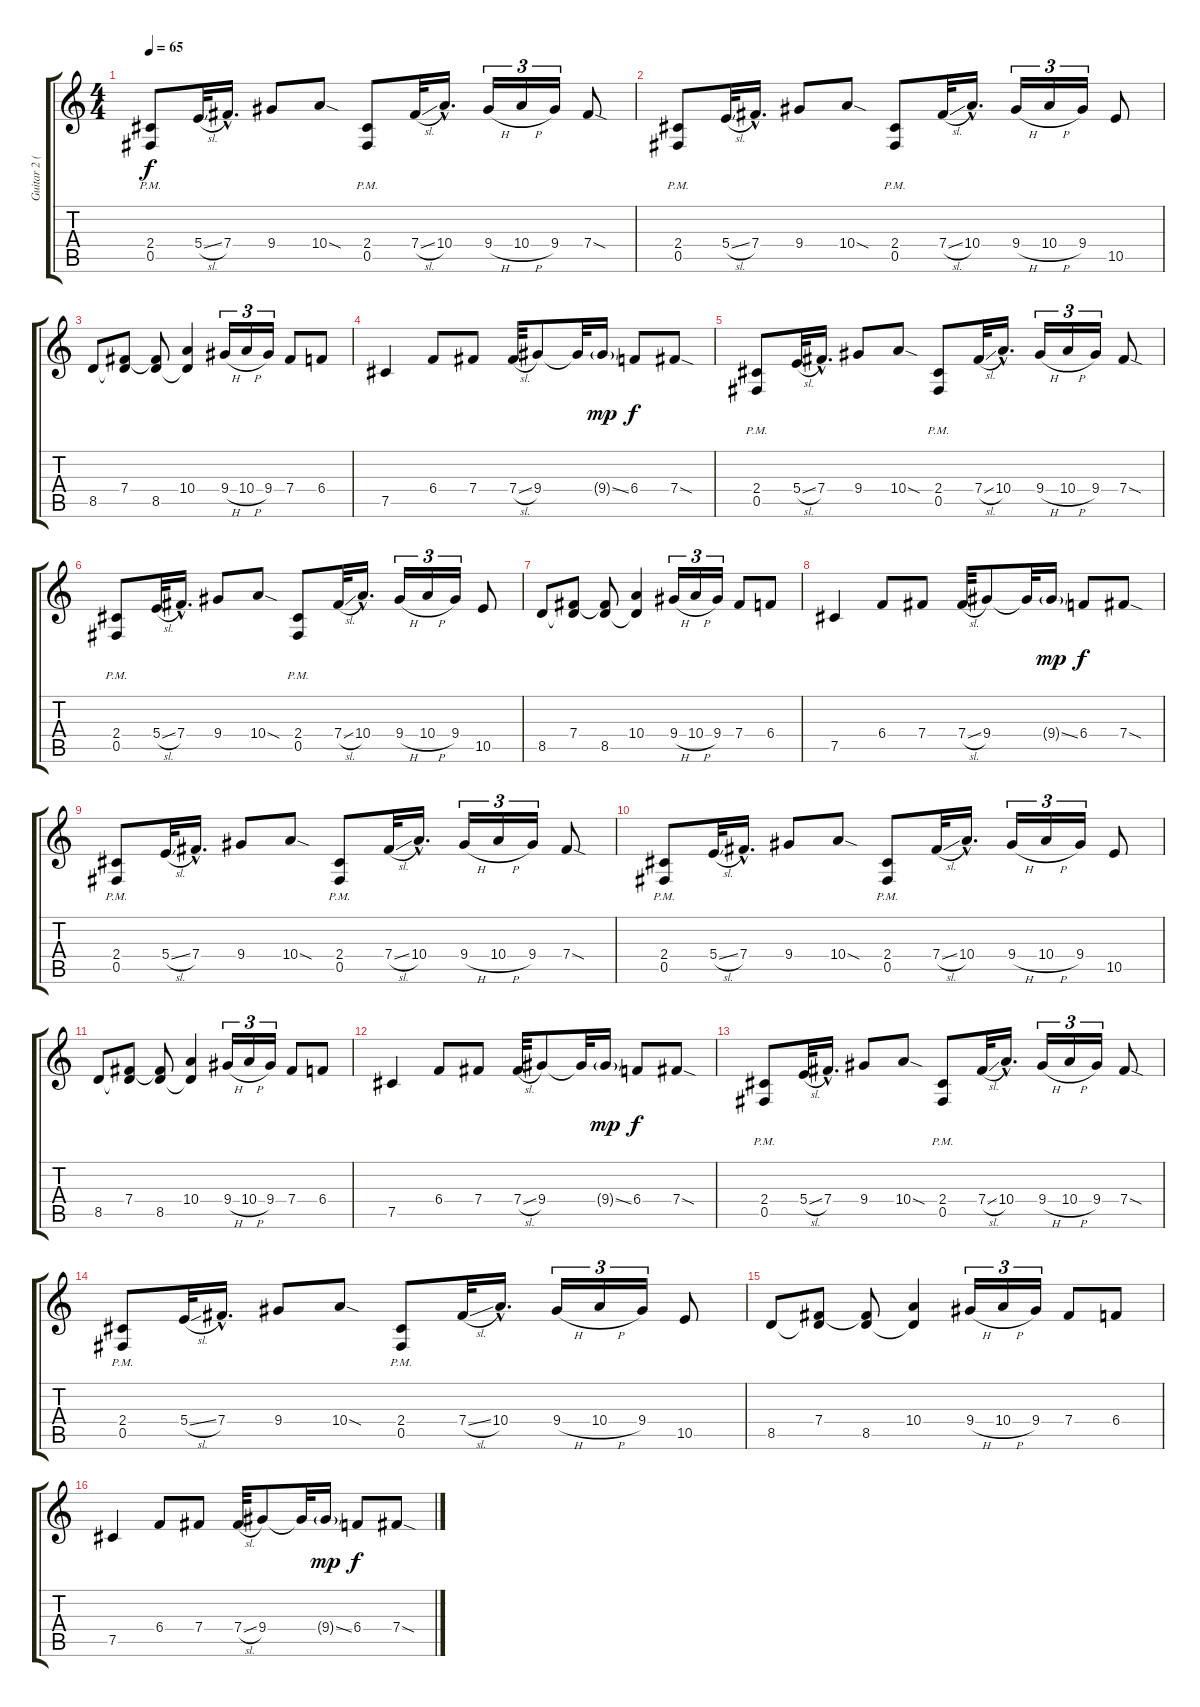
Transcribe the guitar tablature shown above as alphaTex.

\track ("Guitar 2 (Distortion)" "Guitar 2 (") {instrument distortionguitar}
\staff {score tabs}
\tuning (Db4 Ab3 E3 B2 Gb2 Db2) {hide}
\ts (4 4)
\tempo 65
\clef g2
\ks c
(2.4{pm} 0.5{pm}).8{dy f} 5.4{sl}.32 7.4{hac}.16{d} 9.4.8 10.4{sod}.8 (2.4{pm} 0.5{pm}).8 7.4{sl}.32 10.4{hac}.16{d} 9.4{h}.16{tu (3 2)} 10.4{h}.16{tu (3 2)} 9.4.16{tu (3 2)} 7.4{sod}.8 |
(2.4{pm} 0.5{pm}).8 5.4{sl}.32 7.4{hac}.16{d} 9.4.8 10.4{sod}.8 (2.4{pm} 0.5{pm}).8 7.4{sl}.32 10.4{hac}.16{d} 9.4{h}.16{tu (3 2)} 10.4{h}.16{tu (3 2)} 9.4.16{tu (3 2)} 10.5.8 |
8.5.8 (7.4 8.5{t}).8 (7.4{t} 8.5).8 (10.4 8.5{t}).4 9.4{h}.16{tu (3 2)} 10.4{h}.16{tu (3 2)} 9.4.16{tu (3 2)} 7.4.8 6.4.8 |
7.5.4 6.4.8 7.4.8 7.4{sl}.32 9.4.8 9.4{t}.32 9.4{ss g}.16{dy mp} 6.4.8{dy f} 7.4{sod}.8 |
(2.4{pm} 0.5{pm}).8 5.4{sl}.32 7.4{hac}.16{d} 9.4.8 10.4{sod}.8 (2.4{pm} 0.5{pm}).8 7.4{sl}.32 10.4{hac}.16{d} 9.4{h}.16{tu (3 2)} 10.4{h}.16{tu (3 2)} 9.4.16{tu (3 2)} 7.4{sod}.8 |
(2.4{pm} 0.5{pm}).8 5.4{sl}.32 7.4{hac}.16{d} 9.4.8 10.4{sod}.8 (2.4{pm} 0.5{pm}).8 7.4{sl}.32 10.4{hac}.16{d} 9.4{h}.16{tu (3 2)} 10.4{h}.16{tu (3 2)} 9.4.16{tu (3 2)} 10.5.8 |
8.5.8 (7.4 8.5{t}).8 (7.4{t} 8.5).8 (10.4 8.5{t}).4 9.4{h}.16{tu (3 2)} 10.4{h}.16{tu (3 2)} 9.4.16{tu (3 2)} 7.4.8 6.4.8 |
7.5.4 6.4.8 7.4.8 7.4{sl}.32 9.4.8 9.4{t}.32 9.4{ss g}.16{dy mp} 6.4.8{dy f} 7.4{sod}.8 |
(2.4{pm} 0.5{pm}).8 5.4{sl}.32 7.4{hac}.16{d} 9.4.8 10.4{sod}.8 (2.4{pm} 0.5{pm}).8 7.4{sl}.32 10.4{hac}.16{d} 9.4{h}.16{tu (3 2)} 10.4{h}.16{tu (3 2)} 9.4.16{tu (3 2)} 7.4{sod}.8 |
(2.4{pm} 0.5{pm}).8 5.4{sl}.32 7.4{hac}.16{d} 9.4.8 10.4{sod}.8 (2.4{pm} 0.5{pm}).8 7.4{sl}.32 10.4{hac}.16{d} 9.4{h}.16{tu (3 2)} 10.4{h}.16{tu (3 2)} 9.4.16{tu (3 2)} 10.5.8 |
8.5.8 (7.4 8.5{t}).8 (7.4{t} 8.5).8 (10.4 8.5{t}).4 9.4{h}.16{tu (3 2)} 10.4{h}.16{tu (3 2)} 9.4.16{tu (3 2)} 7.4.8 6.4.8 |
7.5.4 6.4.8 7.4.8 7.4{sl}.32 9.4.8 9.4{t}.32 9.4{ss g}.16{dy mp} 6.4.8{dy f} 7.4{sod}.8 |
(2.4{pm} 0.5{pm}).8 5.4{sl}.32 7.4{hac}.16{d} 9.4.8 10.4{sod}.8 (2.4{pm} 0.5{pm}).8 7.4{sl}.32 10.4{hac}.16{d} 9.4{h}.16{tu (3 2)} 10.4{h}.16{tu (3 2)} 9.4.16{tu (3 2)} 7.4{sod}.8 |
(2.4{pm} 0.5{pm}).8 5.4{sl}.32 7.4{hac}.16{d} 9.4.8 10.4{sod}.8 (2.4{pm} 0.5{pm}).8 7.4{sl}.32 10.4{hac}.16{d} 9.4{h}.16{tu (3 2)} 10.4{h}.16{tu (3 2)} 9.4.16{tu (3 2)} 10.5.8 |
8.5.8 (7.4 8.5{t}).8 (7.4{t} 8.5).8 (10.4 8.5{t}).4 9.4{h}.16{tu (3 2)} 10.4{h}.16{tu (3 2)} 9.4.16{tu (3 2)} 7.4.8 6.4.8 |
7.5.4 6.4.8 7.4.8 7.4{sl}.32 9.4.8 9.4{t}.32 9.4{ss g}.16{dy mp} 6.4.8{dy f} 7.4{sod}.8
